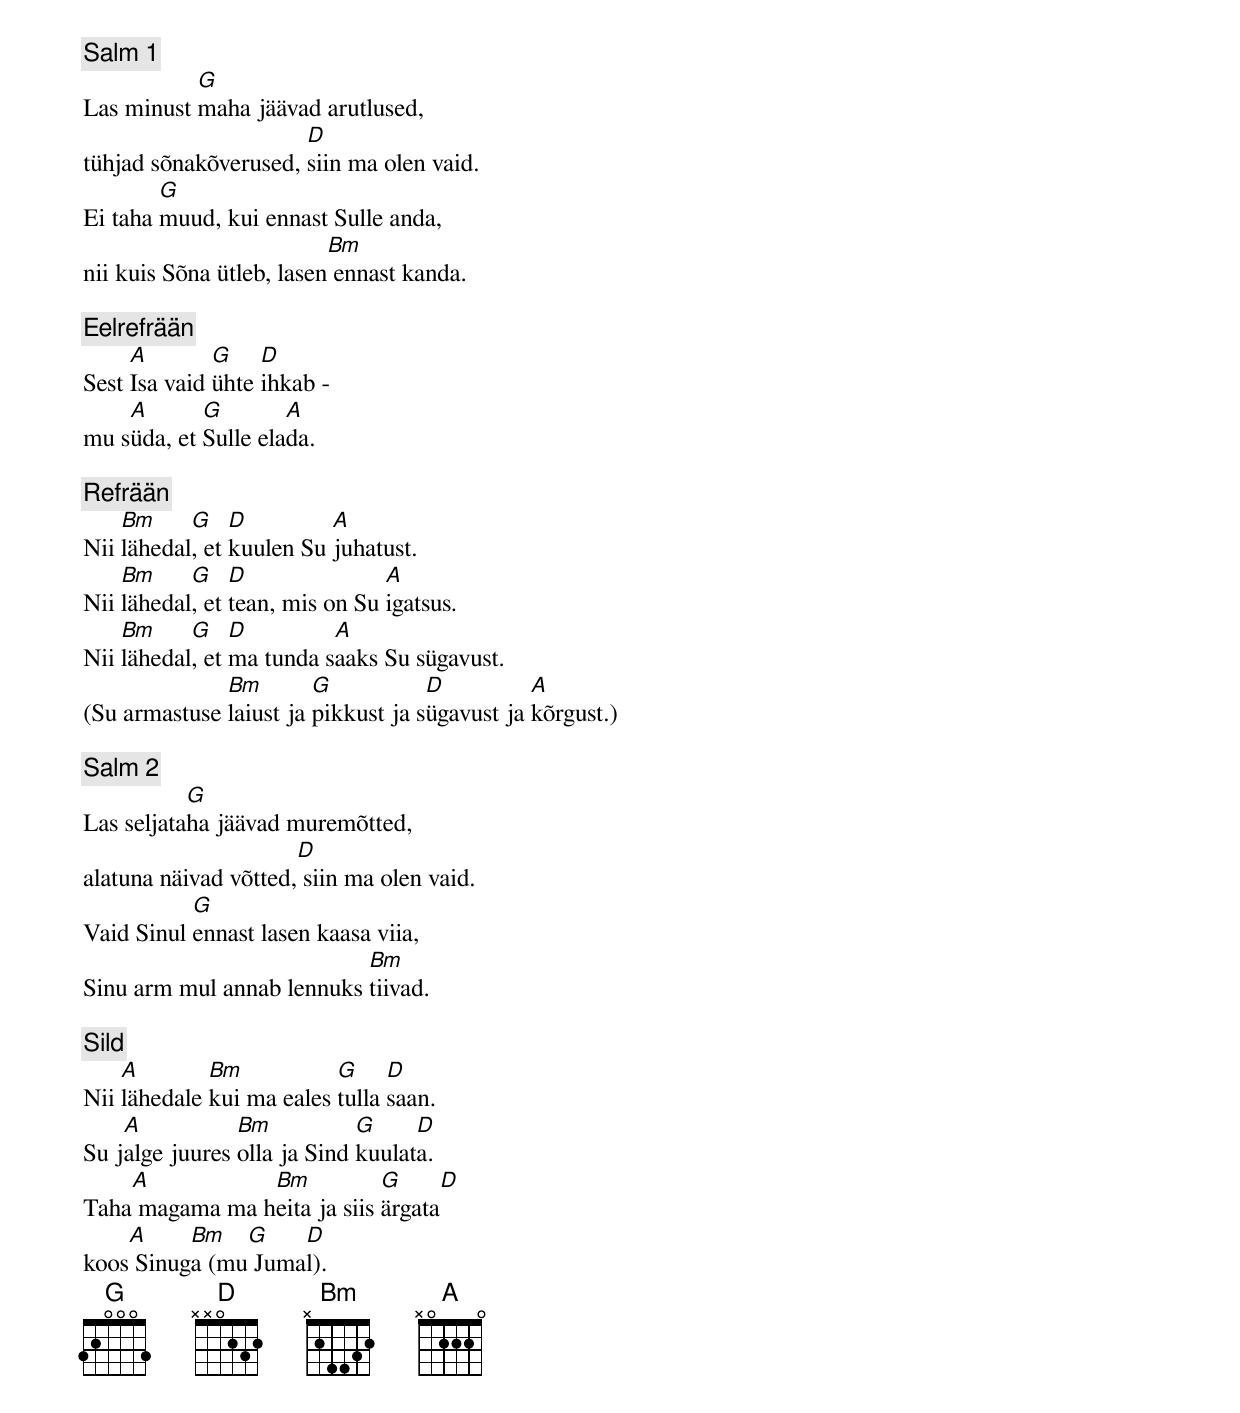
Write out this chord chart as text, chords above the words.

[Salm 1]
           G
Las minust maha jäävad arutlused,
                      D
tühjad sõnakõverused, siin ma olen vaid.
        G
Ei taha muud, kui ennast Sulle anda,
                          Bm
nii kuis Sõna ütleb, lasen ennast kanda.

[Eelrefrään]
     A        G    D
Sest Isa vaid ühte ihkab -
    A       G        A
mu süda, et Sulle elada.

[Refrään]
    Bm     G    D         A
Nii lähedal, et kuulen Su juhatust.
    Bm     G    D               A
Nii lähedal, et tean, mis on Su igatsus.
    Bm     G    D         A
Nii lähedal, et ma tunda saaks Su sügavust.
              Bm        G           D          A
(Su armastuse laiust ja pikkust ja sügavust ja kõrgust.)

[Salm 2]
           G
Las seljataha jäävad muremõtted,
                      D
alatuna näivad võtted, siin ma olen vaid.
           G
Vaid Sinul ennast lasen kaasa viia,
                           Bm
Sinu arm mul annab lennuks tiivad.

[Sild]
    A        Bm           G     D
Nii lähedale kui ma eales tulla saan.
    A           Bm           G     D
Su jalge juures olla ja Sind kuulata.
    A           Bm           G     D
Taha magama ma heita ja siis ärgata
    A     Bm   G    D
koos Sinuga (mu Jumal).
